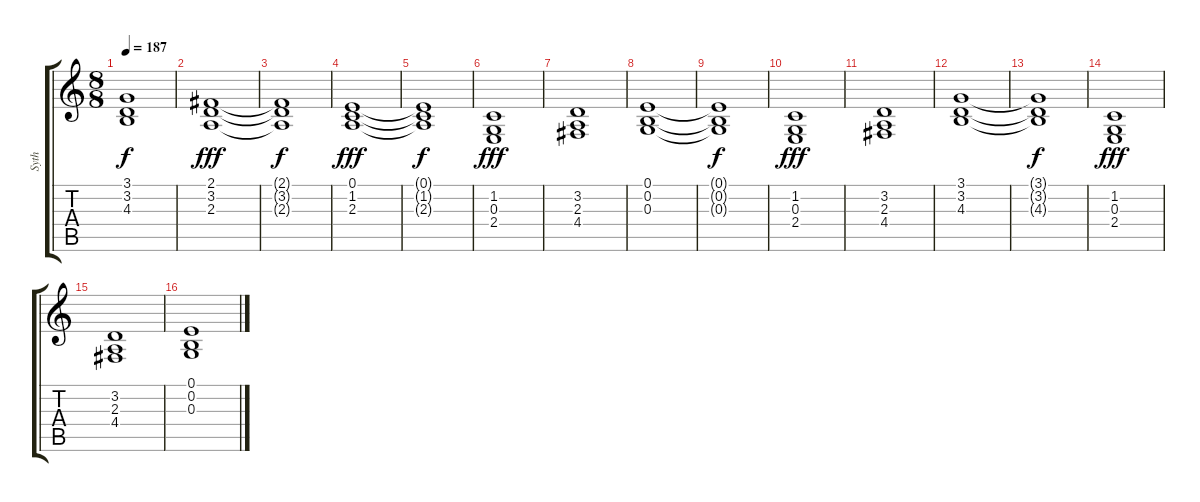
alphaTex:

\track ("Syth" "Syth") {instrument pad2warm}
\staff {score tabs}
\tuning (E4 B3 G3 D3 A2 E2) {hide}
\ts (8 8)
\tempo 187
\clef g2
\ks c
(3.1{t} 3.2{t} 4.3{t}).1{dy f} |
(2.1 3.2 2.3).1{dy fff} |
(2.1{t} 3.2{t} 2.3{t}).1{dy f} |
(0.1 1.2 2.3).1{dy fff} |
(0.1{t} 1.2{t} 2.3{t}).1{dy f} |
(1.2 0.3 2.4).1{dy fff} |
(3.2 2.3 4.4).1 |
(0.1 0.2 0.3).1 |
(0.1{t} 0.2{t} 0.3{t}).1{dy f} |
(1.2 0.3 2.4).1{dy fff} |
(3.2 2.3 4.4).1 |
(3.1 3.2 4.3).1 |
(3.1{t} 3.2{t} 4.3{t}).1{dy f} |
(1.2 0.3 2.4).1{dy fff} |
(3.2 2.3 4.4).1 |
(0.1 0.2 0.3).1
